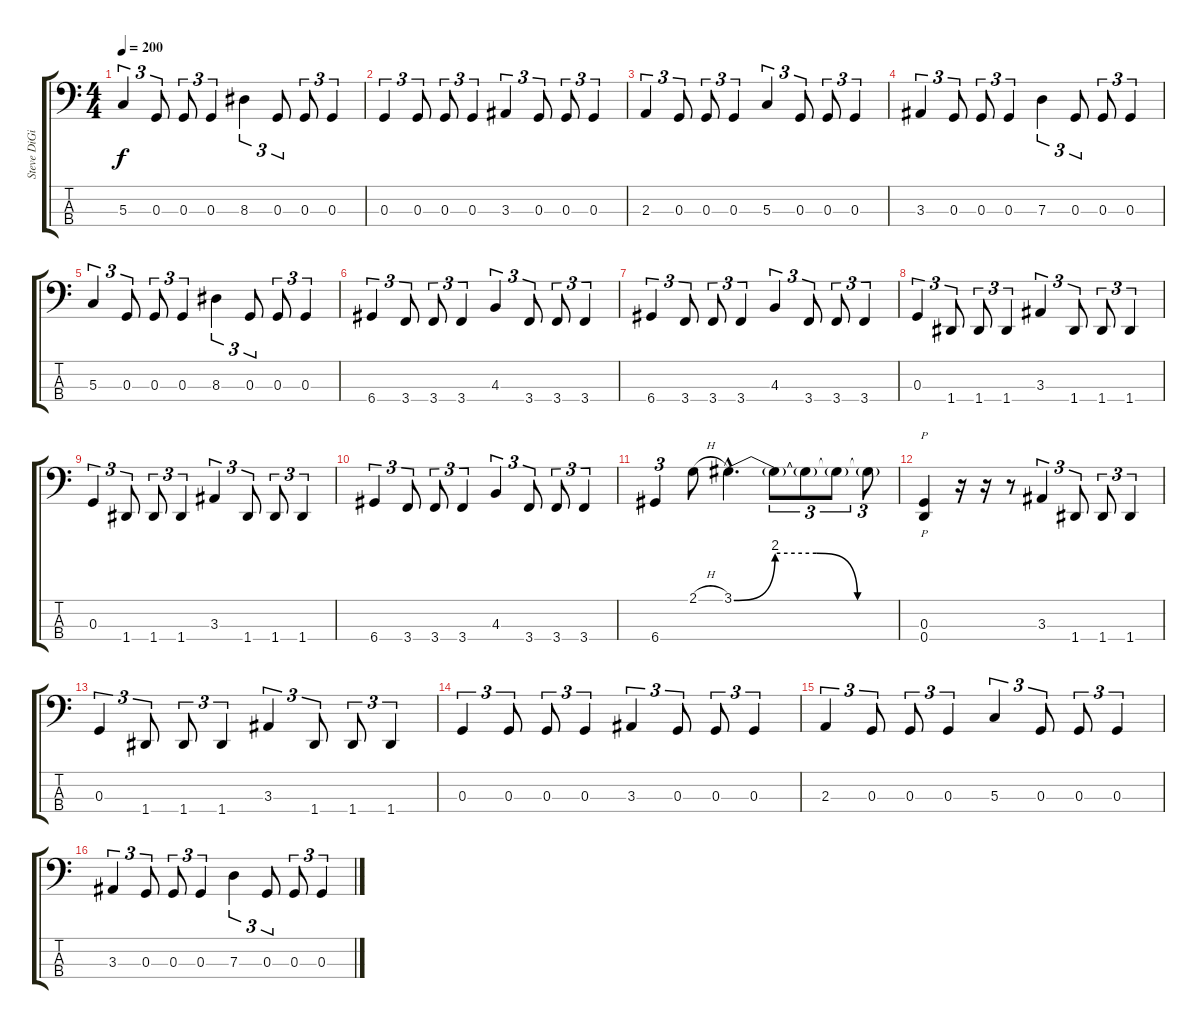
\track ("Steve DiGiorgio" "Steve DiGi") {instrument fretlessbass}
\staff {score tabs}
\tuning (F2 C2 G1 D1) {hide}
\ts (4 4)
\tempo 200
\clef f4
\ks c
5.3.4{tu (3 2) dy f} 0.3.8{tu (3 2)} 0.3.8{tu (3 2)} 0.3.4{tu (3 2)} 8.3.4{tu (3 2)} 0.3.8{tu (3 2)} 0.3.8{tu (3 2)} 0.3.4{tu (3 2)} |
0.3.4{tu (3 2)} 0.3.8{tu (3 2)} 0.3.8{tu (3 2)} 0.3.4{tu (3 2)} 3.3.4{tu (3 2)} 0.3.8{tu (3 2)} 0.3.8{tu (3 2)} 0.3.4{tu (3 2)} |
2.3.4{tu (3 2)} 0.3.8{tu (3 2)} 0.3.8{tu (3 2)} 0.3.4{tu (3 2)} 5.3.4{tu (3 2)} 0.3.8{tu (3 2)} 0.3.8{tu (3 2)} 0.3.4{tu (3 2)} |
3.3.4{tu (3 2)} 0.3.8{tu (3 2)} 0.3.8{tu (3 2)} 0.3.4{tu (3 2)} 7.3.4{tu (3 2)} 0.3.8{tu (3 2)} 0.3.8{tu (3 2)} 0.3.4{tu (3 2)} |
5.3.4{tu (3 2)} 0.3.8{tu (3 2)} 0.3.8{tu (3 2)} 0.3.4{tu (3 2)} 8.3.4{tu (3 2)} 0.3.8{tu (3 2)} 0.3.8{tu (3 2)} 0.3.4{tu (3 2)} |
6.4.4{tu (3 2)} 3.4.8{tu (3 2)} 3.4.8{tu (3 2)} 3.4.4{tu (3 2)} 4.3.4{tu (3 2)} 3.4.8{tu (3 2)} 3.4.8{tu (3 2)} 3.4.4{tu (3 2)} |
6.4.4{tu (3 2)} 3.4.8{tu (3 2)} 3.4.8{tu (3 2)} 3.4.4{tu (3 2)} 4.3.4{tu (3 2)} 3.4.8{tu (3 2)} 3.4.8{tu (3 2)} 3.4.4{tu (3 2)} |
0.3.4{tu (3 2)} 1.4.8{tu (3 2)} 1.4.8{tu (3 2)} 1.4.4{tu (3 2)} 3.3.4{tu (3 2)} 1.4.8{tu (3 2)} 1.4.8{tu (3 2)} 1.4.4{tu (3 2)} |
0.3.4{tu (3 2)} 1.4.8{tu (3 2)} 1.4.8{tu (3 2)} 1.4.4{tu (3 2)} 3.3.4{tu (3 2)} 1.4.8{tu (3 2)} 1.4.8{tu (3 2)} 1.4.4{tu (3 2)} |
6.4.4{tu (3 2)} 3.4.8{tu (3 2)} 3.4.8{tu (3 2)} 3.4.4{tu (3 2)} 4.3.4{tu (3 2)} 3.4.8{tu (3 2)} 3.4.8{tu (3 2)} 3.4.4{tu (3 2)} |
6.4.4{tu (3 2)} 2.1{h}.8 3.1{be (custom 0 0 15 8 30 8 45 0 60 0) hac}.4{d} 3.1{t}.8{tu (3 2)} 3.1{t}.8{tu (3 2)} 3.1{t}.8{tu (3 2)} 3.1{t}.8{tu (3 2)} |
(0.3 0.4).4{p} r.16 r.16 r.8 3.3.4{tu (3 2)} 1.4.8{tu (3 2)} 1.4.8{tu (3 2)} 1.4.4{tu (3 2)} |
0.3.4{tu (3 2)} 1.4.8{tu (3 2)} 1.4.8{tu (3 2)} 1.4.4{tu (3 2)} 3.3.4{tu (3 2)} 1.4.8{tu (3 2)} 1.4.8{tu (3 2)} 1.4.4{tu (3 2)} |
0.3.4{tu (3 2)} 0.3.8{tu (3 2)} 0.3.8{tu (3 2)} 0.3.4{tu (3 2)} 3.3.4{tu (3 2)} 0.3.8{tu (3 2)} 0.3.8{tu (3 2)} 0.3.4{tu (3 2)} |
2.3.4{tu (3 2)} 0.3.8{tu (3 2)} 0.3.8{tu (3 2)} 0.3.4{tu (3 2)} 5.3.4{tu (3 2)} 0.3.8{tu (3 2)} 0.3.8{tu (3 2)} 0.3.4{tu (3 2)} |
3.3.4{tu (3 2)} 0.3.8{tu (3 2)} 0.3.8{tu (3 2)} 0.3.4{tu (3 2)} 7.3.4{tu (3 2)} 0.3.8{tu (3 2)} 0.3.8{tu (3 2)} 0.3.4{tu (3 2)}
